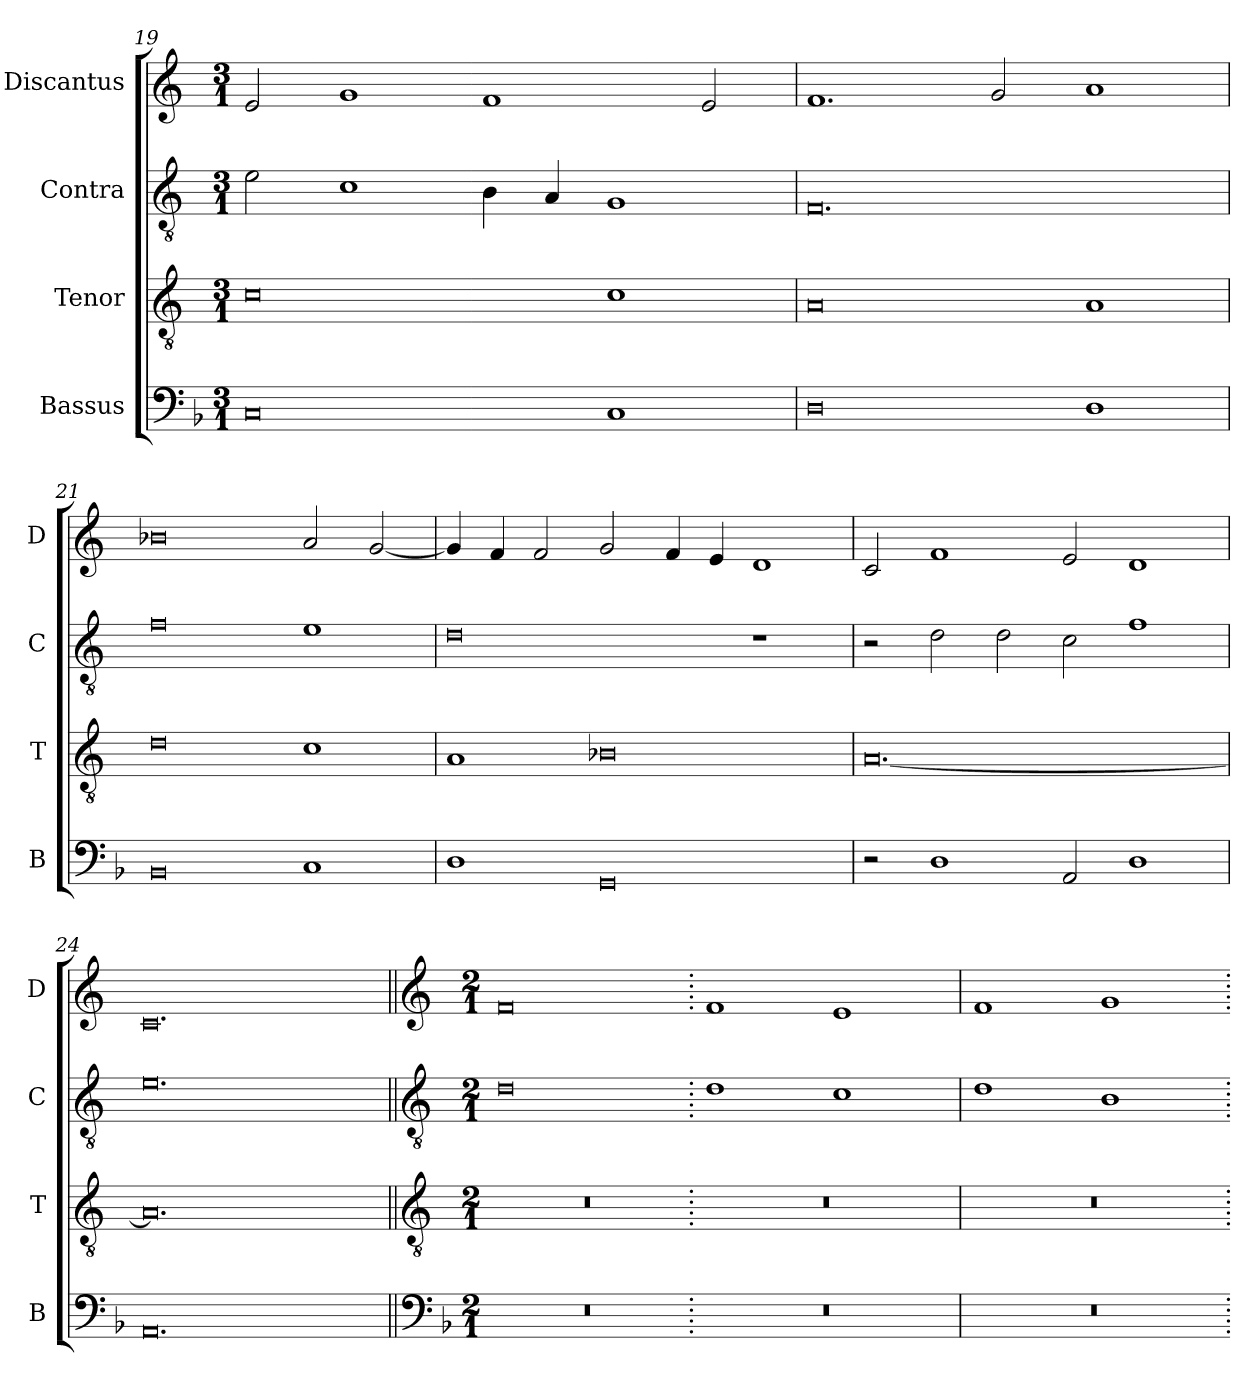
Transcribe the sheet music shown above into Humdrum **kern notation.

**kern	**kern	**kern	**kern
*part4	*part3	*part2	*part1
*staff4	*staff3	*staff2	*staff1
*I"Bassus	*I"Tenor	*I"Contra	*I"Discantus
*I'B	*I'T	*I'C	*I'D
*clefF4	*clefGv2	*clefGv2	*clefG2
*k[b-]	*k[]	*k[]	*k[]
*M3/1	*M3/1	*M3/1	*M3/1
=19	=19	=19	=19
0C	0c	2e\	2e/
.	.	1c	1g
.	.	4B\	1f
.	.	4A/	.
1C	1c	1G	.
.	.	.	2e/
=20	=20	=20	=20
0D	0A	0.F	1.f
.	.	.	2g/
1D	1A	.	1a
=21	=21	=21	=21
0BB-	0d	0f	0b-X
1C	1c	1e	2a/
.	.	.	[2g/
=22	=22	=22	=22
1D	1A	0d	4g/]
.	.	.	4f/
.	.	.	2f/
0GG	0B-X	.	2g/
.	.	.	4f/
.	.	.	4e/
.	.	1r	1d
=23	=23	=23	=23
2r	[0.A	2r	2c/
1D	.	2d\	1f
.	.	2d\	.
2AA/	.	2c\	2e/
1D	.	1f	1d
=24	=24	=24	=24
0.AA	0.A]	0.e	0.c
!!LO:LB:g=z
=25||	=25||	=25||	=25||
*clefF4	*clefGv2	*clefGv2	*clefG2
*k[b-]	*k[]	*k[]	*k[]
*M2/1	*M2/1	*M2/1	*M2/1
0r	0r	0d	0f
=26.	=26.	=26.	=26.
0r	0r	1d	1f
.	.	1c	1e
=27	=27	=27	=27
0r	0r	1d	1f
.	.	1B	1g
=.	=.	=.	=.
*-	*-	*-	*-
